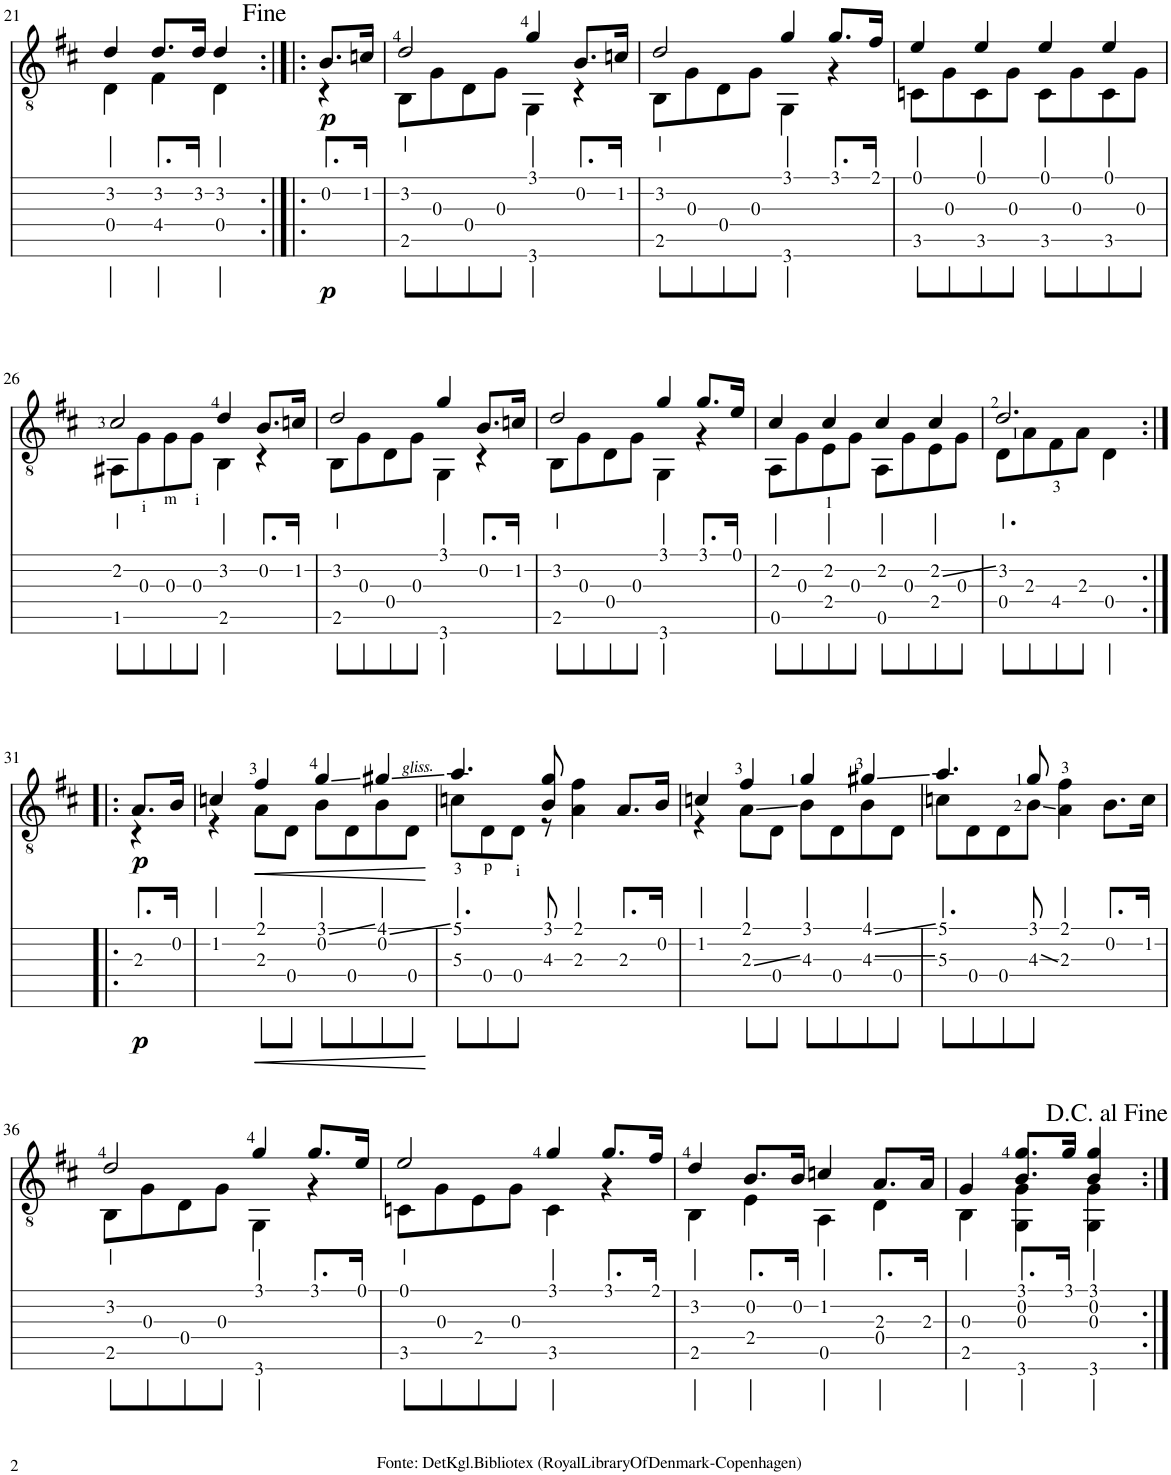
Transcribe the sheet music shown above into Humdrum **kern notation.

**kern	**dynam	**kern	**dynam
*part2	*part2	*part1	*part1
*staff2	*staff2	*staff1	*staff1
*I"Chitarra classica (Intavolatura)	*	*I"Guitar	*
!!LO:PB:g=z
*	*	*clefGv2	*
*k[f#c#]	*	*k[f#c#]	*
*M4/4	*	*M4/4	*
*met(c)	*	*met(c)	*
=21	=21	=21	=21
*^	*	*^	*
4d/	4D\	.	4d/	4D\	.
8.d/L	4F#\	.	8.d/L	4F#\	.
16d/Jk	.	.	16d/Jk	.	.
4d/	4D\	.	4d/	4D\	.
=22:|!|:	=22:|!|:	=22:|!|:	=22:|!|:	=22:|!|:	=22:|!|:
!	!	!LO:DY:b	!	!	!LO:DY:b
8.B/L	4r	p	8.B/L	4r	p
16cn/Jk	.	.	16cn/Jk	.	.
=23	=23	=23	=23	=23	=23
2d/	8BB\L	.	2d/	8BB\L	.
.	8G\	.	.	8G\	.
.	8D\	.	.	8D\	.
.	8G\J	.	.	8G\J	.
4g/	4GG\	.	4g/	4GG\	.
8.B/L	4r	.	8.B/L	4r	.
16cn/Jk	.	.	16cn/Jk	.	.
=24	=24	=24	=24	=24	=24
2d/	8BB\L	.	2d/	8BB\L	.
.	8G\	.	.	8G\	.
.	8D\	.	.	8D\	.
.	8G\J	.	.	8G\J	.
4g/	4GG\	.	4g/	4GG\	.
8.g/L	4r	.	8.g/L	4r	.
16f#/Jk	.	.	16f#/Jk	.	.
=25	=25	=25	=25	=25	=25
4e/	8Cn\L	.	4e/	8Cn\L	.
.	8G\	.	.	8G\	.
4e/	8C\	.	4e/	8C\	.
.	8G\J	.	.	8G\J	.
4e/	8C\L	.	4e/	8C\L	.
.	8G\	.	.	8G\	.
4e/	8C\	.	4e/	8C\	.
.	8G\J	.	.	8G\J	.
!!LO:LB:g=z	!!
=26	=26	=26	=26	=26	=26
2c#/	8AA#X\L	.	2c#/	8AA#X\L	.
.	8G\	.	.	8G\	.
.	8G\	.	.	8G\	.
.	8G\J	.	.	8G\J	.
4d/	4BB\	.	4d/	4BB\	.
8.B/L	4r	.	8.B/L	4r	.
16cn/Jk	.	.	16cn/Jk	.	.
=27	=27	=27	=27	=27	=27
2d/	8BB\L	.	2d/	8BB\L	.
.	8G\	.	.	8G\	.
.	8D\	.	.	8D\	.
.	8G\J	.	.	8G\J	.
4g/	4GG\	.	4g/	4GG\	.
8.B/L	4r	.	8.B/L	4r	.
16cn/Jk	.	.	16cn/Jk	.	.
=28	=28	=28	=28	=28	=28
2d/	8BB\L	.	2d/	8BB\L	.
.	8G\	.	.	8G\	.
.	8D\	.	.	8D\	.
.	8G\J	.	.	8G\J	.
4g/	4GG\	.	4g/	4GG\	.
8.g/L	4r	.	8.g/L	4r	.
16e/Jk	.	.	16e/Jk	.	.
=29	=29	=29	=29	=29	=29
4c#/	8AA\L	.	4c#/	8AA\L	.
.	8G\	.	.	8G\	.
4c#/	8E\	.	4c#/	8E\	.
.	8G\J	.	.	8G\J	.
4c#/	8AA\L	.	4c#/	8AA\L	.
.	8G\	.	.	8G\	.
4c#/	8E\	.	4c#/	8E\	.
.	8G\J	.	.	8G\J	.
=30	=30	=30	=30	=30	=30
2.d/	8D\L	.	2.d/	8D\L	.
.	8A\	.	.	8A\	.
.	8F#\	.	.	8F#\	.
.	8A\J	.	.	8A\J	.
.	4D\	.	.	4D\	.
!!LO:LB:g=z	!!
=31:|!|:	=31:|!|:	=31:|!|:	=31:|!|:	=31:|!|:	=31:|!|:
!	!	!LO:DY:b	!	!	!LO:DY:b
8.A/L	4r	p	8.A/L	4r	p
16B/Jk	.	.	16B/Jk	.	.
=32	=32	=32	=32	=32	=32
4cn/	4r	.	4cn/	4r	.
!	!	!LO:HP:b	!	!	!LO:HP:b
4f#/	8A\L	<	4f#/	8A\L	<
.	8D\J	.	.	8D\J	.
4g/	8B\L	.	4g/	8B\L	.
.	8D\	.	.	8D\	.
4g#X/	8B\	.	4g#X/	8B\	.
.	8D\J	.	.	8D\J	.
*v	*v	*	*	*	*
*	*	*v	*v	*
.	[	.	[
=33	=33	=33	=33
*^	*	*^	*
4.a/	8cn\L	.	4.a/	8cn\L	.
.	8D\	.	.	8D\	.
.	8D\J	.	.	8D\J	.
8B/ 8g/	8r	.	8B/ 8g/	8r	.
4A/ 4f#/	2ryy	.	4A\ 4f#\	2ryy	.
8.A/L	.	.	8.A/L	.	.
16B/Jk	.	.	16B/Jk	.	.
=34	=34	=34	=34	=34	=34
4cn/	4r	.	4cn/	4r	.
4f#/	8A\L	.	4f#/	8A\L	.
.	8D\J	.	.	8D\J	.
4g/	8B\L	.	4g/	8B\L	.
.	8D\	.	.	8D\	.
4g#X/	8B\	.	4g#X/	8B\	.
.	8D\J	.	.	8D\J	.
=35	=35	=35	=35	=35	=35
4.a/	8cn\L	.	4.a/	8cn\L	.
.	8D\	.	.	8D\	.
.	8D\	.	.	8D\	.
8g/	8B\J	.	8g/	8B\J	.
4A/ 4f#/	2ryy	.	4A\ 4f#\	2ryy	.
8.B/L	.	.	8.B\L	.	.
16c/Jk	.	.	16c\Jk	.	.
!!LO:LB:g=z	!!
=36	=36	=36	=36	=36	=36
2d/	8BB\L	.	2d/	8BB\L	.
.	8G\	.	.	8G\	.
.	8D\	.	.	8D\	.
.	8G\J	.	.	8G\J	.
4g/	4GG\	.	4g/	4GG\	.
8.g/L	4r	.	8.g/L	4r	.
16e/Jk	.	.	16e/Jk	.	.
=37	=37	=37	=37	=37	=37
2e/	8Cn\L	.	2e/	8Cn\L	.
.	8G\	.	.	8G\	.
.	8E\	.	.	8E\	.
.	8G\J	.	.	8G\J	.
4g/	4C\	.	4g/	4C\	.
8.g/L	4r	.	8.g/L	4r	.
16f#/Jk	.	.	16f#/Jk	.	.
=38	=38	=38	=38	=38	=38
4d/	4BB\	.	4d/	4BB\	.
8.B/L	4E\	.	8.B/L	4E\	.
16B/Jk	.	.	16B/Jk	.	.
4cn/	4AA\	.	4cn/	4AA\	.
8.A/L	4D\	.	8.A/L	4D\	.
16A/Jk	.	.	16A/Jk	.	.
=39	=39	=39	=39	=39	=39
4G/	4BB\	.	4G/	4BB\	.
8.B/ 8.g/L	4GG\ 4G\	.	8.B/ 8.g/L	4GG\ 4G\	.
16g/Jk	.	.	16g/Jk	.	.
4B/ 4g/	4GG\ 4G\	.	4B/ 4g/	4GG\ 4G\	.
*v	*v	*	*	*	*
*	*	*v	*v	*
=:|!	=:|!	=:|!	=:|!
*-	*-	*-	*-
